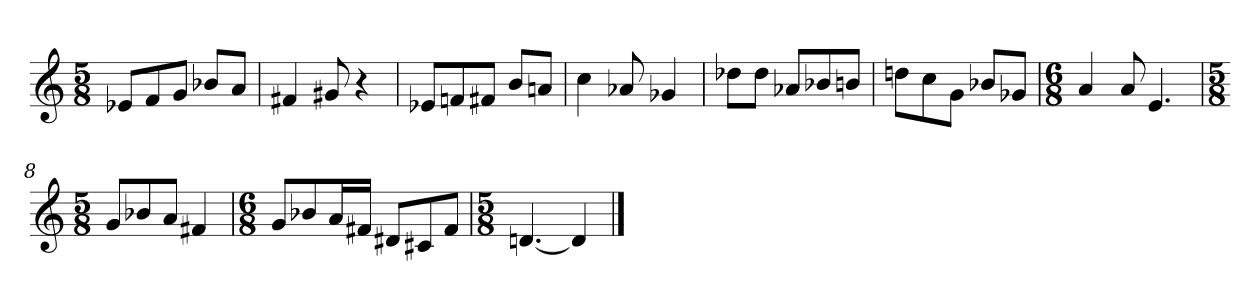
**kern
*part1
*staff1
*clefG2
*k[]
*C:
*M5/8
=1
8e-X/L
8f/
8g/J
8b-X/L
8a/J
=2
4f#X/
8g#X/
4r
=3
8e-X/L
8fn/
8f#X/J
8b/L
8an/J
=4
4cc\
8a-X/
4g-X/
=5
8dd-X\L
8dd-\J
8a-X/L
8b-X/
8bn/J
=6
8ddn\L
8cc\
8g\J
8b-X/L
8g-X/J
=7
*M6/8
4a/
8a/
4.e/
=8
*M5/8
8g/L
8b-X/
8a/J
4f#X/
=9
*M6/8
8g/L
8b-X/
16a/L
16f#X/JJ
8d#X/L
8c#X/
8f#/J
=10
*M5/8
[4.dn/
4d/]
==
*-
